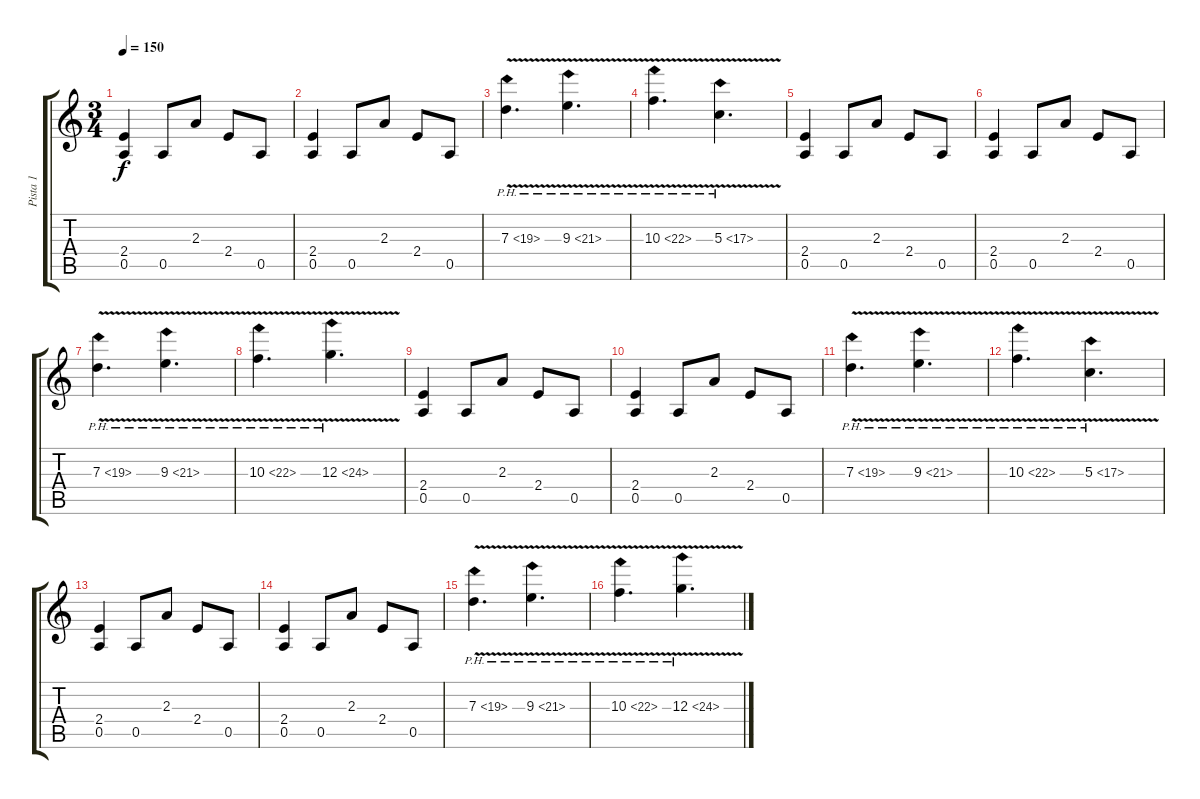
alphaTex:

\track ("Pista 1" "Pista 1") {instrument distortionguitar}
\staff {score tabs}
\tuning (E4 B3 G3 D3 A2 E2) {hide}
\ts (3 4)
\tempo 150
\clef g2
\ks c
(2.4 0.5).4{dy f} 0.5.8 2.3.8 2.4.8 0.5.8 |
(2.4 0.5).4 0.5.8 2.3.8 2.4.8 0.5.8 |
7.3{ph 12 v}.4{d} 9.3{ph 12 v}.4{d} |
10.3{ph 12 v}.4{d} 5.3{ph 12 v}.4{d} |
(2.4 0.5).4 0.5.8 2.3.8 2.4.8 0.5.8 |
(2.4 0.5).4 0.5.8 2.3.8 2.4.8 0.5.8 |
7.3{ph 12 v}.4{d} 9.3{ph 12 v}.4{d} |
10.3{ph 12 v}.4{d} 12.3{ph 12 v}.4{d} |
(2.4 0.5).4 0.5.8 2.3.8 2.4.8 0.5.8 |
(2.4 0.5).4 0.5.8 2.3.8 2.4.8 0.5.8 |
7.3{ph 12 v}.4{d} 9.3{ph 12 v}.4{d} |
10.3{ph 12 v}.4{d} 5.3{ph 12 v}.4{d} |
(2.4 0.5).4 0.5.8 2.3.8 2.4.8 0.5.8 |
(2.4 0.5).4 0.5.8 2.3.8 2.4.8 0.5.8 |
7.3{ph 12 v}.4{d} 9.3{ph 12 v}.4{d} |
10.3{ph 12 v}.4{d} 12.3{ph 12 v}.4{d}
